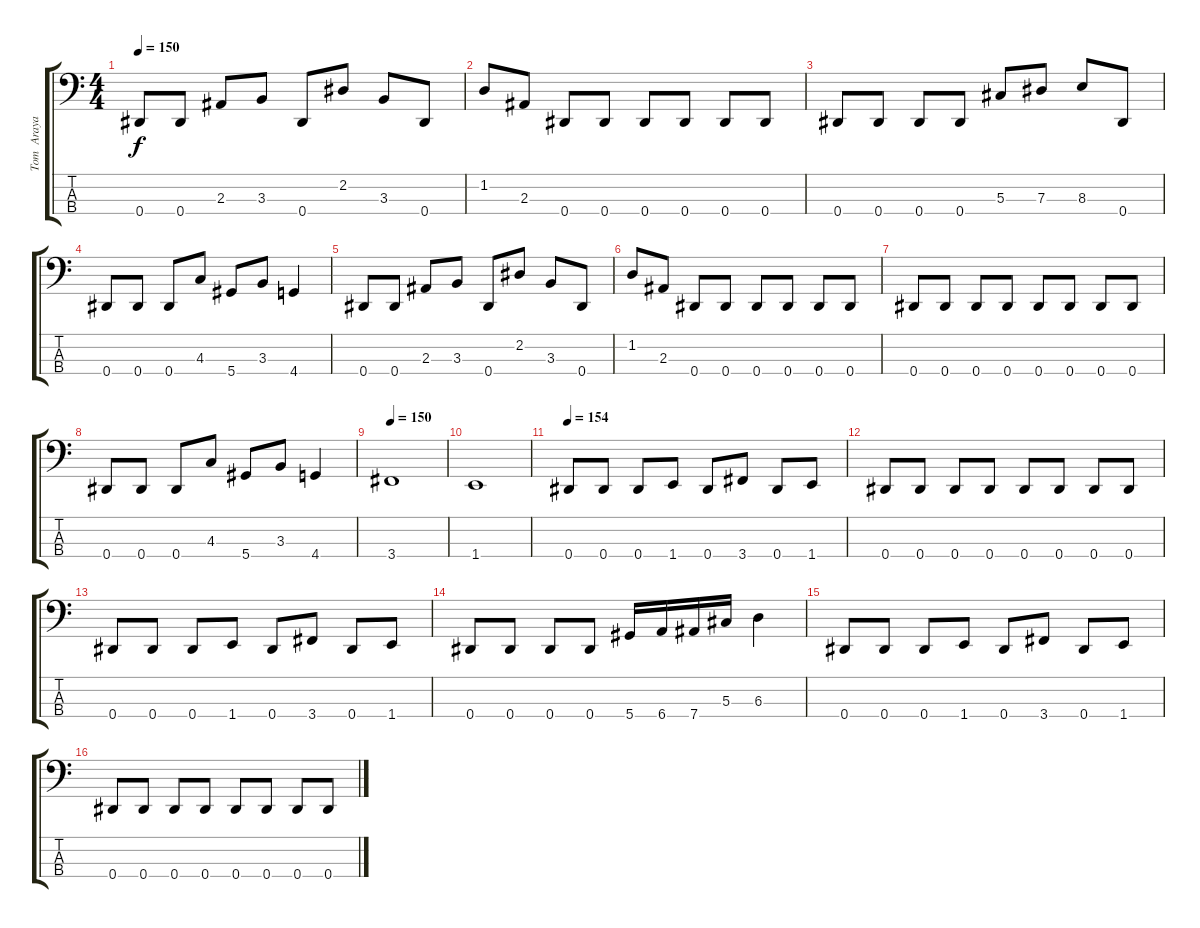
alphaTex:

\track ("Tom  Araya" "Tom  Araya") {instrument electricbasspick}
\staff {score tabs}
\tuning (Gb2 Db2 Ab1 Eb1) {hide}
\ts (4 4)
\tempo 150
\clef f4
\ks c
0.4.8{dy f} 0.4.8 2.3.8 3.3.8 0.4.8 2.2.8 3.3.8 0.4.8 |
1.2.8 2.3.8 0.4.8 0.4.8 0.4.8 0.4.8 0.4.8 0.4.8 |
0.4.8 0.4.8 0.4.8 0.4.8 5.3.8 7.3.8 8.3.8 0.4.8 |
0.4.8 0.4.8 0.4.8 4.3.8 5.4.8 3.3.8 4.4.4 |
0.4.8 0.4.8 2.3.8 3.3.8 0.4.8 2.2.8 3.3.8 0.4.8 |
1.2.8 2.3.8 0.4.8 0.4.8 0.4.8 0.4.8 0.4.8 0.4.8 |
0.4.8 0.4.8 0.4.8 0.4.8 0.4.8 0.4.8 0.4.8 0.4.8 |
0.4.8 0.4.8 0.4.8 4.3.8 5.4.8 3.3.8 4.4.4 |
\tempo 150
3.4.1 |
1.4.1 |
\tempo 154
0.4.8 0.4.8 0.4.8 1.4.8 0.4.8 3.4.8 0.4.8 1.4.8 |
0.4.8 0.4.8 0.4.8 0.4.8 0.4.8 0.4.8 0.4.8 0.4.8 |
0.4.8 0.4.8 0.4.8 1.4.8 0.4.8 3.4.8 0.4.8 1.4.8 |
0.4.8 0.4.8 0.4.8 0.4.8 5.4.16 6.4.16 7.4.16 5.3.16 6.3.4 |
0.4.8 0.4.8 0.4.8 1.4.8 0.4.8 3.4.8 0.4.8 1.4.8 |
0.4.8 0.4.8 0.4.8 0.4.8 0.4.8 0.4.8 0.4.8 0.4.8
